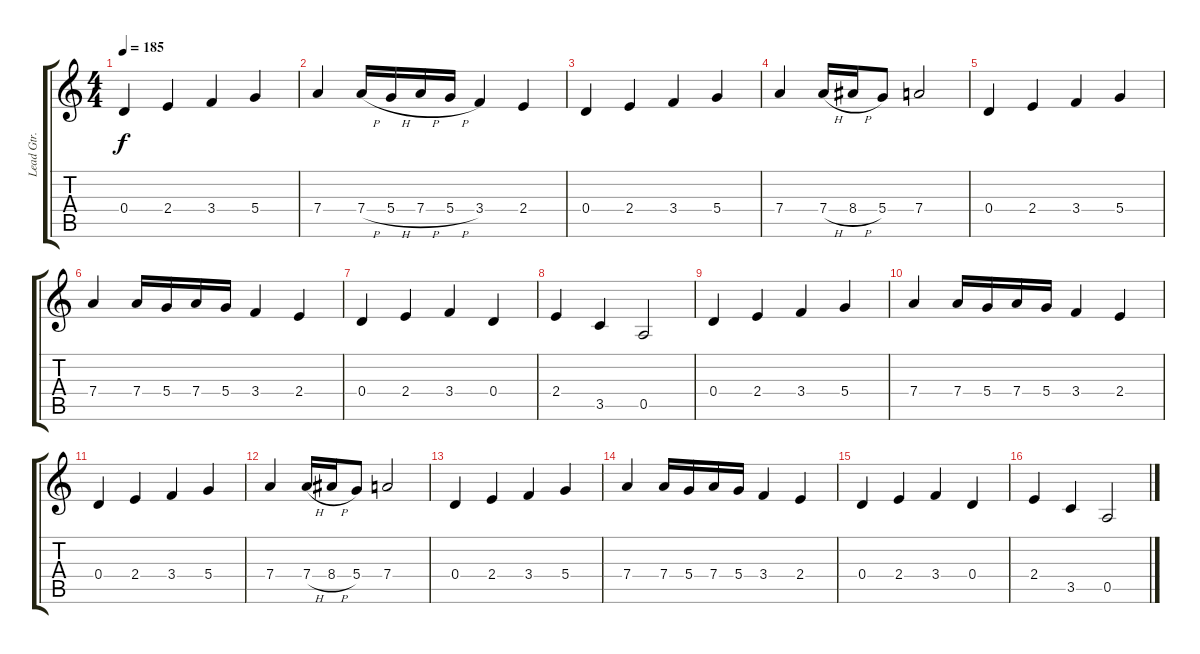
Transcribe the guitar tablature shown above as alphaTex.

\track ("Lead Gtr." "Lead Gtr.") {instrument overdrivenguitar}
\staff {score tabs}
\tuning (E4 B3 G3 D3 A2 E2) {hide}
\ts (4 4)
\tempo 185
\clef g2
\ks c
0.4.4{dy f instrument overdrivenguitar} 2.4.4 3.4.4 5.4.4 |
7.4.4 7.4{h}.16 5.4{h}.16 7.4{h}.16 5.4{h}.16 3.4.4 2.4.4 |
0.4.4 2.4.4 3.4.4 5.4.4 |
7.4.4 7.4{h}.16 8.4{h}.16 5.4.8 7.4.2 |
0.4.4 2.4.4 3.4.4 5.4.4 |
7.4.4 7.4.16 5.4.16 7.4.16 5.4.16 3.4.4 2.4.4 |
0.4.4 2.4.4 3.4.4 0.4.4 |
2.4.4 3.5.4 0.5.2 |
0.4.4 2.4.4 3.4.4 5.4.4 |
7.4.4 7.4.16 5.4.16 7.4.16 5.4.16 3.4.4 2.4.4 |
0.4.4 2.4.4 3.4.4 5.4.4 |
7.4.4 7.4{h}.16 8.4{h}.16 5.4.8 7.4.2 |
0.4.4 2.4.4 3.4.4 5.4.4 |
7.4.4 7.4.16 5.4.16 7.4.16 5.4.16 3.4.4 2.4.4 |
0.4.4 2.4.4 3.4.4 0.4.4 |
2.4.4 3.5.4 0.5.2
